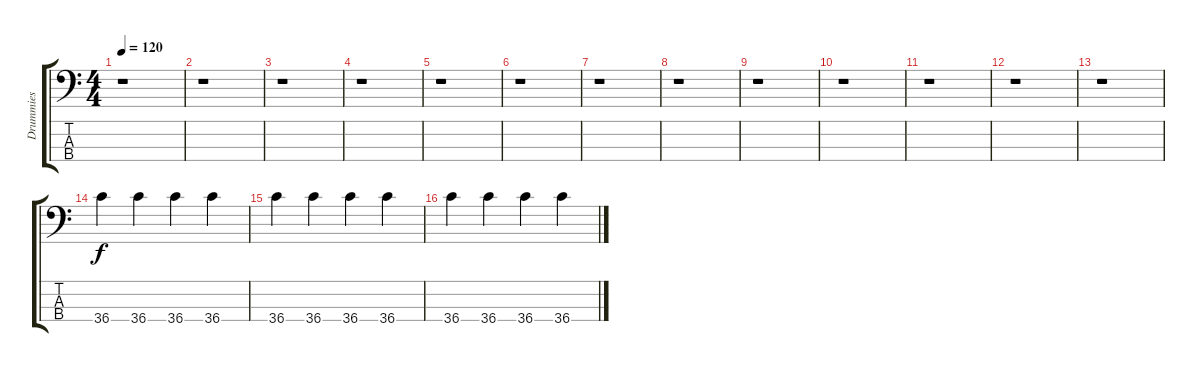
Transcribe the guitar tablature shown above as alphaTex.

\track ("Drummies" "Drummies") {instrument acousticgrandpiano}
\staff {score tabs}
\tuning (C-1 C-1 C-1 C-1) {hide}
\ts (4 4)
\tempo 120
\clef f4
\ks c
r.1{dy f} |
r.1 |
r.1 |
r.1 |
r.1 |
r.1 |
r.1 |
r.1 |
r.1 |
r.1 |
r.1 |
r.1 |
r.1 |
36.4.4 36.4.4 36.4.4 36.4.4 |
36.4.4 36.4.4 36.4.4 36.4.4 |
36.4.4 36.4.4 36.4.4 36.4.4
